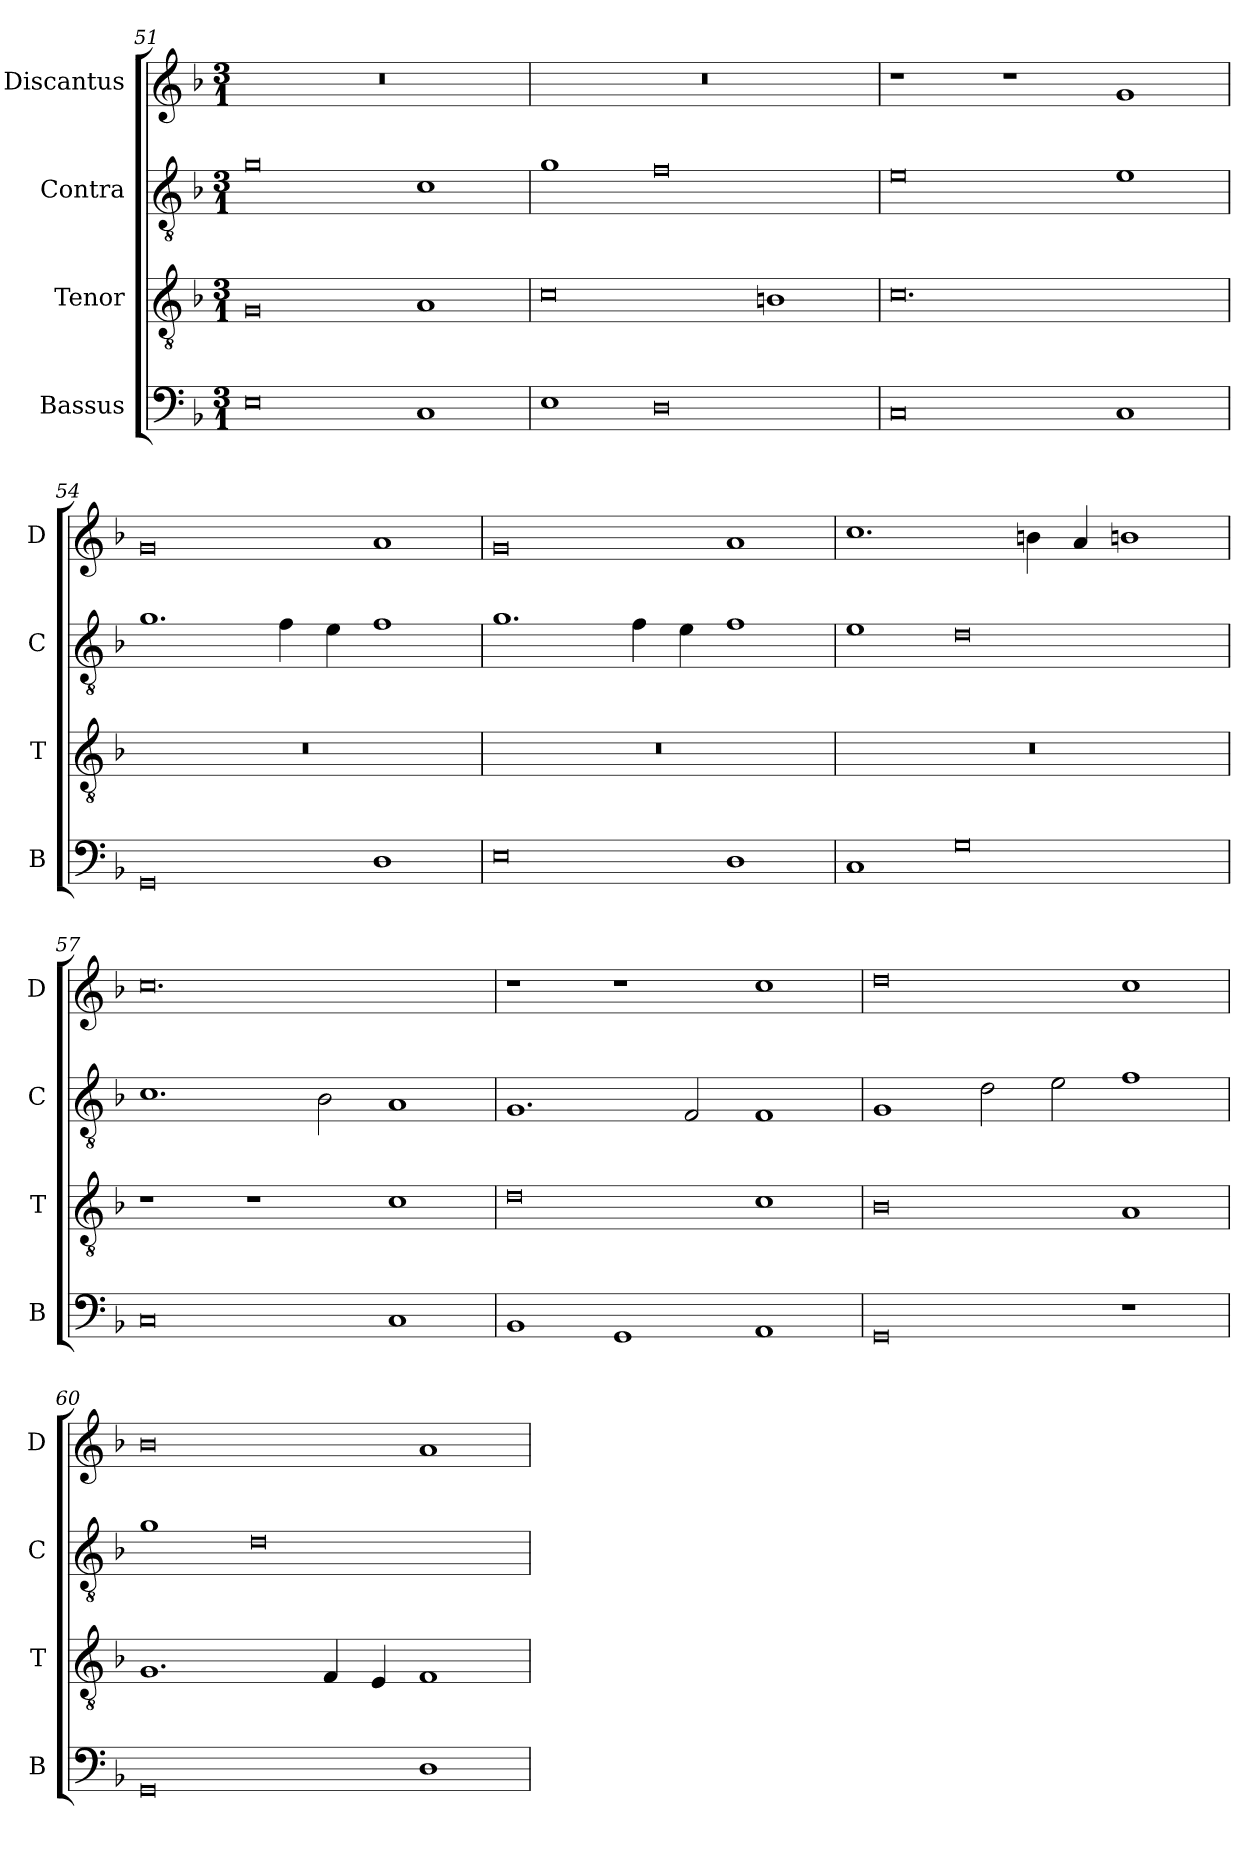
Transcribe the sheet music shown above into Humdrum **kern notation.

**kern	**kern	**kern	**kern
*part4	*part3	*part2	*part1
*staff4	*staff3	*staff2	*staff1
*I"Bassus	*I"Tenor	*I"Contra	*I"Discantus
*I'B	*I'T	*I'C	*I'D
*clefF4	*clefGv2	*clefGv2	*clefG2
*k[b-]	*k[b-]	*k[b-]	*k[b-]
*M3/1	*M3/1	*M3/1	*M3/1
=51	=51	=51	=51
0E	0G	0g	0.r
1C	1A	1c	.
=52	=52	=52	=52
1E	0c	1g	0.r
0D	.	0f	.
.	1Bn	.	.
=53	=53	=53	=53
0C	0.c	0e	1r
.	.	.	1r
1C	.	1e	1g
=54	=54	=54	=54
0GG	0.r	1.g	0g
.	.	4f\	.
.	.	4e\	.
1D	.	1f	1a
=55	=55	=55	=55
0E	0.r	1.g	0g
.	.	4f\	.
.	.	4e\	.
1D	.	1f	1a
=56	=56	=56	=56
1C	0.r	1e	1.cc
0G	.	0d	.
.	.	.	4bn\
.	.	.	4a/
.	.	.	1bn
=57	=57	=57	=57
0C	1r	1.c	0.cc
.	1r	.	.
.	.	2B-\	.
1C	1c	1A	.
=58	=58	=58	=58
1BB-	0d	1.G	1r
1GG	.	.	1r
.	.	2F/	.
1AA	1c	1F	1cc
=59	=59	=59	=59
0GG	0B-	1G	0dd
.	.	2d\	.
.	.	2e\	.
1r	1A	1f	1cc
=60	=60	=60	=60
0GG	1.G	1g	0b-
.	.	0d	.
.	4F/	.	.
.	4E/	.	.
1D	1F	.	1a
=	=	=	=
*-	*-	*-	*-
